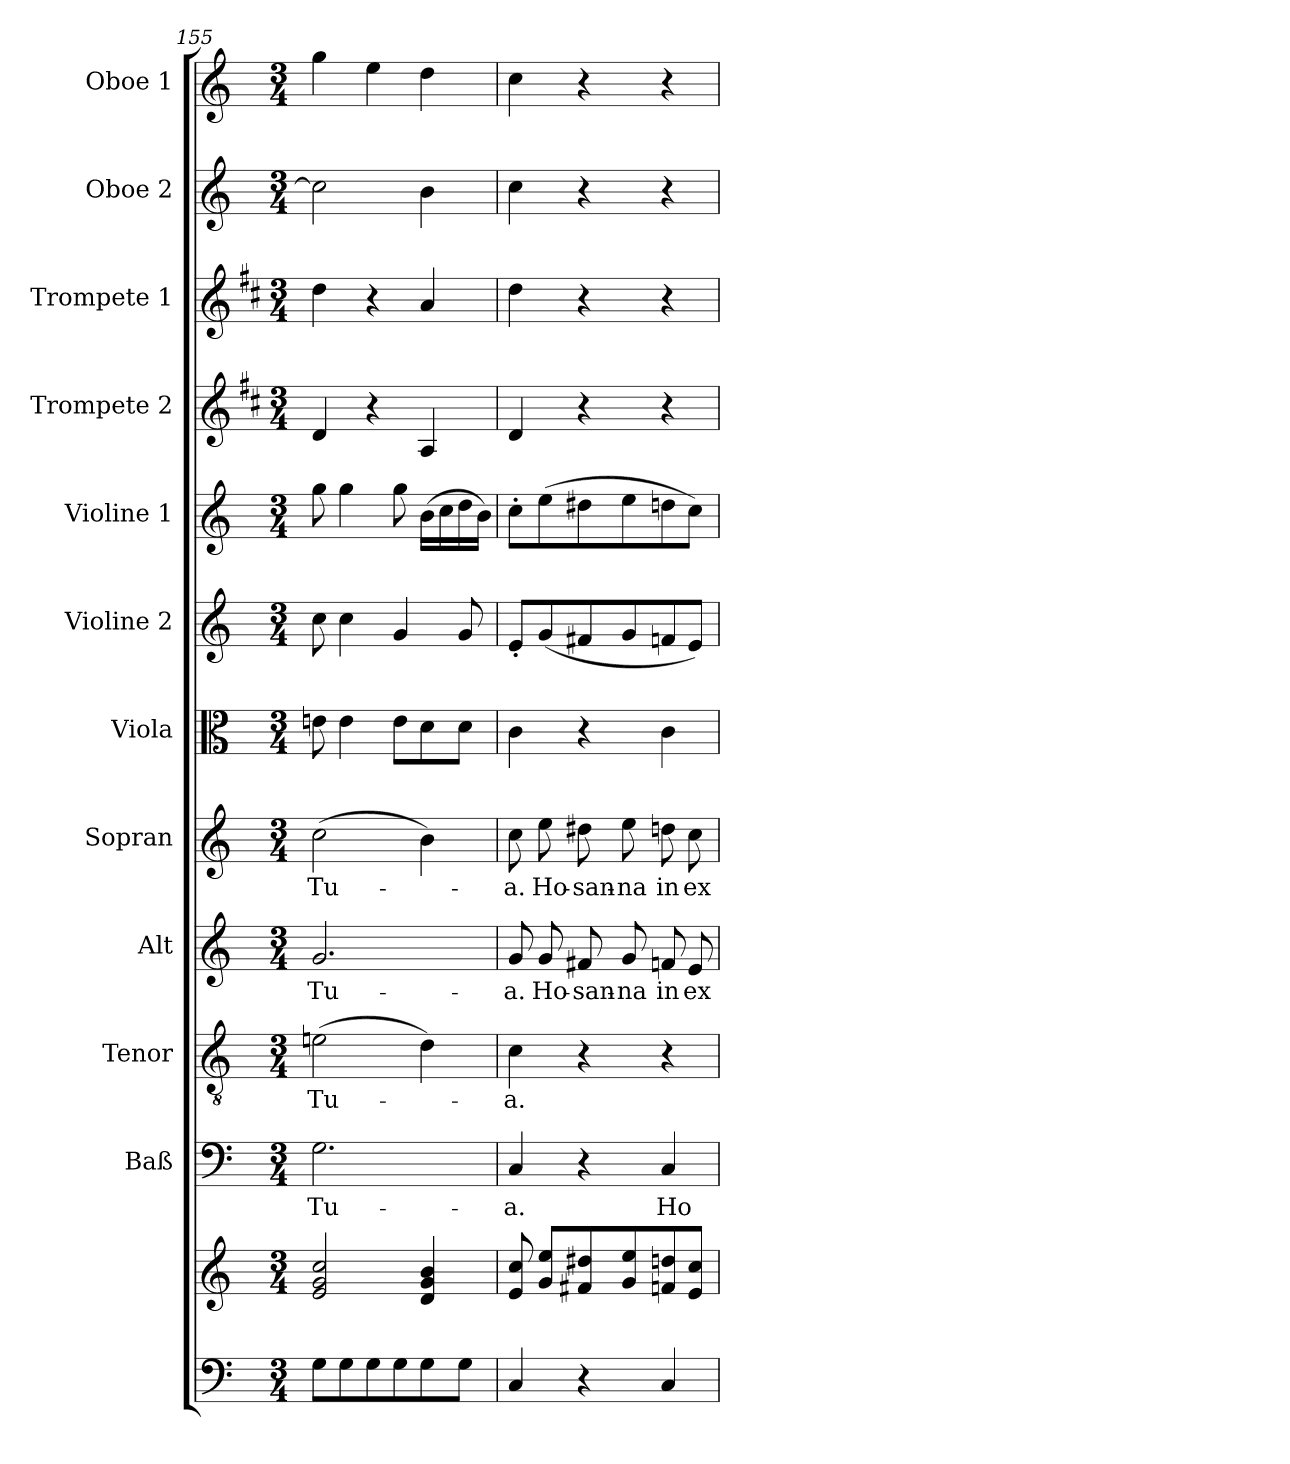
**kern	**kern	**kern	**text	**kern	**text	**kern	**text	**kern	**text	**kern	**kern	**kern	**kern	**kern	**kern	**kern
*part12	*part12	*part11	*part11	*part10	*part10	*part9	*part9	*part8	*part8	*part7	*part6	*part5	*part4	*part3	*part2	*part1
*staff13	*staff12	*staff11	*staff11	*staff10	*staff10	*staff9	*staff9	*staff8	*staff8	*staff7	*staff6	*staff5	*staff4	*staff3	*staff2	*staff1
*	*	*I"Baß	*	*I"Tenor	*	*I"Alt	*	*I"Sopran	*	*I"Viola	*I"Violine 2	*I"Violine 1	*I"Trompete 2	*I"Trompete 1	*I"Oboe 2	*I"Oboe 1
*	*	*I'Baß	*	*I'Ten	*	*I'Alt	*	*I'Sop	*	*I'Vla.	*I'Vln. 2	*I'Vln. 1	*I'Trp. 2	*I'Trp. 1	*I'Ob. 2	*I'Ob. 1
*clefF4	*clefG2	*clefF4	*	*clefGv2	*	*clefG2	*	*clefG2	*	*clefC3	*clefG2	*clefG2	*clefG2	*clefG2	*clefG2	*clefG2
*	*	*	*	*	*	*	*	*	*	*	*	*	*ITrd1c2	*ITrd1c2	*	*
*k[]	*k[]	*k[]	*	*k[]	*	*k[]	*	*k[]	*	*k[]	*k[]	*k[]	*k[]	*k[]	*k[]	*k[]
*C:	*C:	*C:	*	*C:	*	*C:	*	*C:	*	*C:	*C:	*C:	*C:	*C:	*C:	*C:
*M3/4	*M3/4	*M3/4	*	*M3/4	*	*M3/4	*	*M3/4	*	*M3/4	*M3/4	*M3/4	*M3/4	*M3/4	*M3/4	*M3/4
=155	=155	=155	=155	=155	=155	=155	=155	=155	=155	=155	=155	=155	=155	=155	=155	=155
!	!	!	!LO:LY:b	!	!LO:LY:b	!	!LO:LY:b	!	!LO:LY:b	!	!	!	!	!	!	!
8G\L	2e/ 2g/ 2cc/	2.G\	Tu-	(>2en\	Tu-	2.g/	Tu-	(>2cc\	Tu-	8en\	8cc\	8gg\	4c/	4cc\	2cc\]	4gg\
8G\	.	.	.	.	.	.	.	.	.	4e\	4cc\	4gg\	.	.	.	.
8G\	.	.	.	.	.	.	.	.	.	.	.	.	4r	4r	.	4ee\
8G\	.	.	.	.	.	.	.	.	.	8e\L	4g/	8gg\	.	.	.	.
8G\	4d/ 4g/ 4b/	.	.	4d\)	.	.	.	4b\)	.	8d\	.	(>16b\LL	4G/	4g/	4b\	4dd\
.	.	.	.	.	.	.	.	.	.	.	.	16cc\	.	.	.	.
8G\J	.	.	.	.	.	.	.	.	.	8d\J	8g/	16dd\	.	.	.	.
.	.	.	.	.	.	.	.	.	.	.	.	16b\JJ)	.	.	.	.
=156	=156	=156	=156	=156	=156	=156	=156	=156	=156	=156	=156	=156	=156	=156	=156	=156
!	!	!	!LO:LY:b	!	!LO:LY:b	!	!LO:LY:b	!	!LO:LY:b	!	!	!	!	!	!	!
4C/	8e/ 8cc/	4C/	-a.	4c\	-a.	8g/	-a.	8cc\	-a.	4c\	8e'</L	8cc'>\L	4c/	4cc\	4cc\	4cc\
!	!	!	!	!	!	!	!LO:LY:b	!	!LO:LY:b	!	!	!	!	!	!	!
.	8g/ 8ee/L	.	.	.	.	8g/	Ho-	8ee\	Ho-	.	(<8g/	(>8ee\	.	.	.	.
!	!	!	!	!	!	!	!LO:LY:b	!	!LO:LY:b	!	!	!	!	!	!	!
4r	8f#X/ 8dd#X/	4r	.	4r	.	8f#X/	-san-	8dd#X\	-san-	4r	8f#X/	8dd#X\	4r	4r	4r	4r
!	!	!	!	!	!	!	!LO:LY:b	!	!LO:LY:b	!	!	!	!	!	!	!
.	8g/ 8ee/	.	.	.	.	8g/	-na	8ee\	-na	.	8g/	8ee\	.	.	.	.
!	!	!	!LO:LY:b	!	!	!	!LO:LY:b	!	!LO:LY:b	!	!	!	!	!	!	!
4C/	8fn/ 8ddn/	4C/	Ho-	4r	.	8fn/	in	8ddn\	in	4c\	8fn/	8ddn\	4r	4r	4r	4r
!	!	!	!	!	!	!	!LO:LY:b	!	!LO:LY:b	!	!	!	!	!	!	!
.	8e/ 8cc/J	.	.	.	.	8e/	ex-	8cc\	ex-	.	8e/J)	8cc\J)	.	.	.	.
=	=	=	=	=	=	=	=	=	=	=	=	=	=	=	=	=
*-	*-	*-	*-	*-	*-	*-	*-	*-	*-	*-	*-	*-	*-	*-	*-	*-
